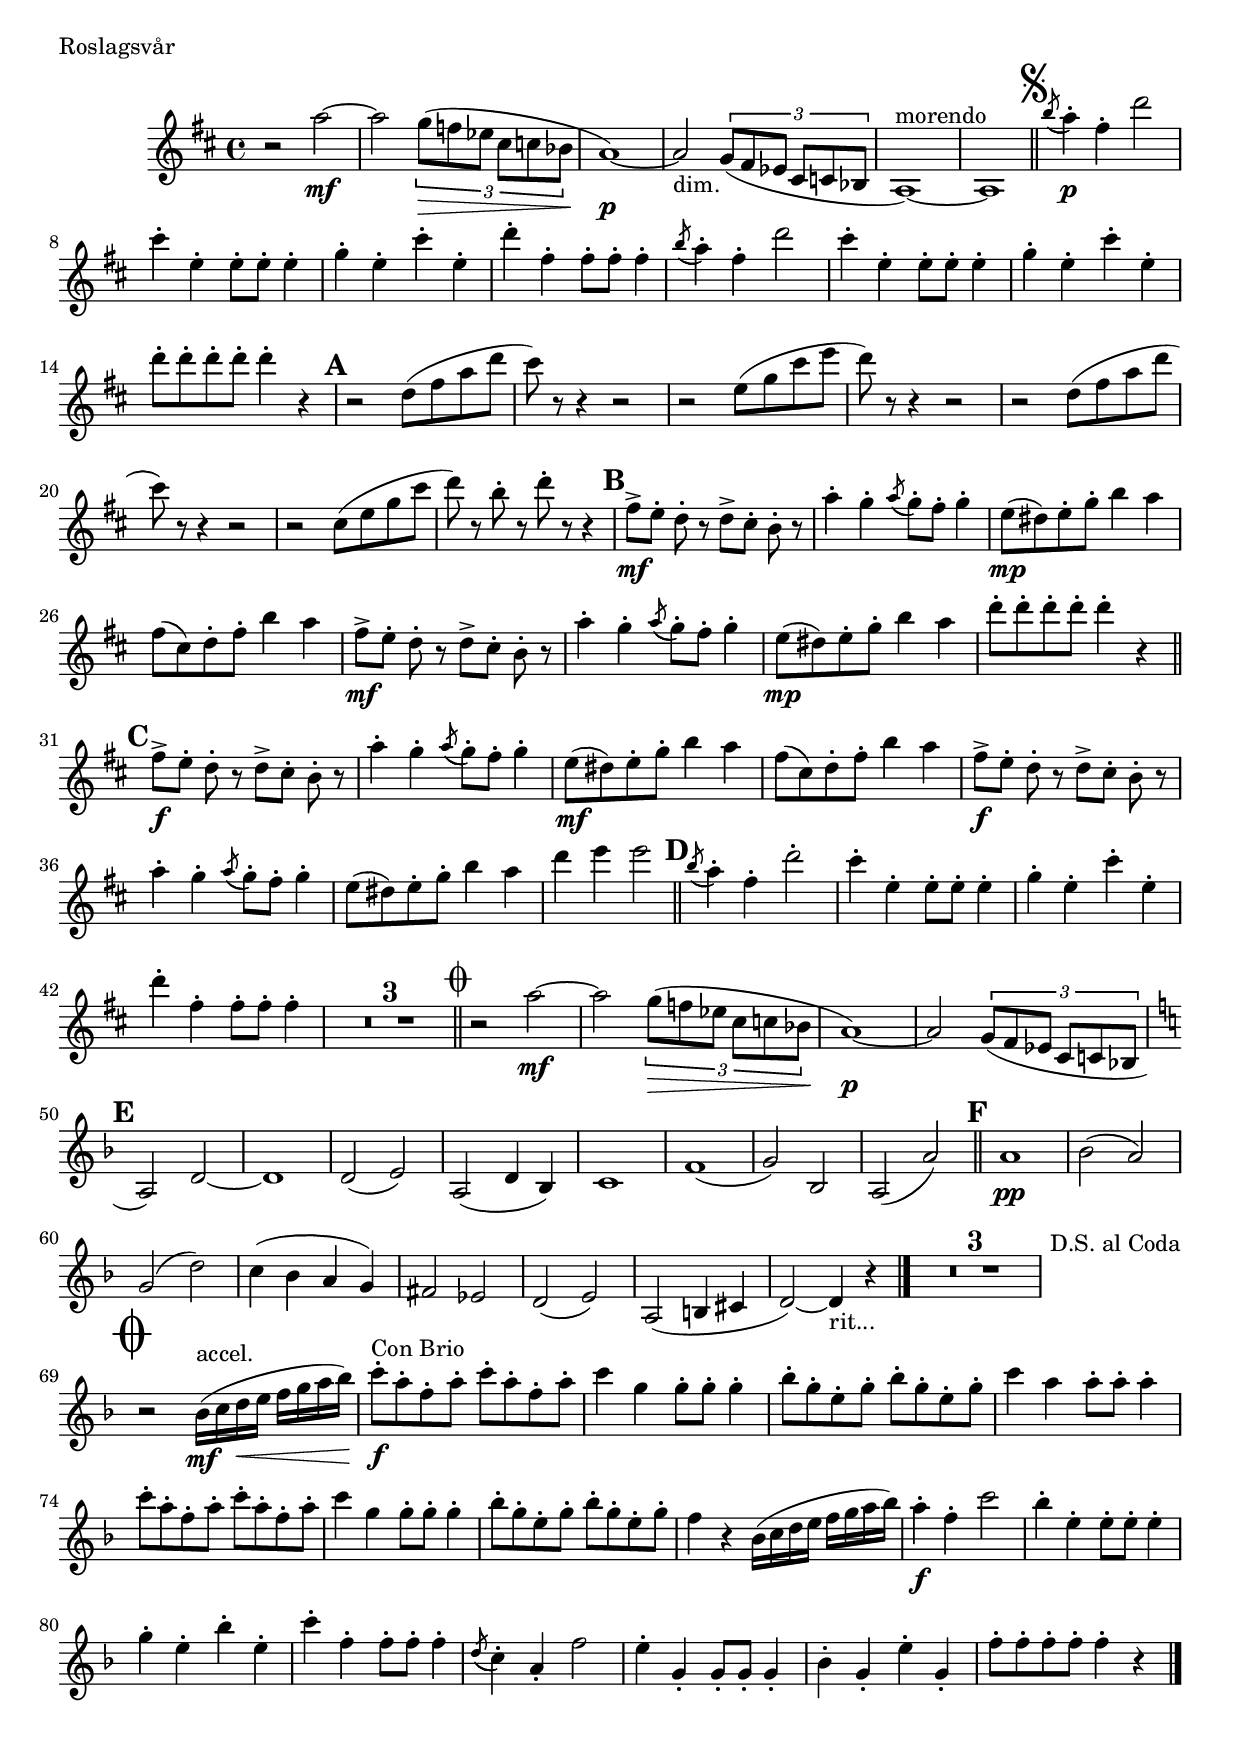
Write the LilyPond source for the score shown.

\version "2.22.1"
% When ready to include in collection:	1. Comment out top section with \Include file(s)
%					2. \midi section if present.
%Comment out from here
%{
\include "../../../Includes/Polis_format.ily"

%...to here
%}
  \score {

    % Svenska Polisens Marscher: 1. Roslagsvar    
    \relative c''' { 
    	    \key d \major \time 4/4 
    	    \compressEmptyMeasures
    	    \set Score.markFormatter = #format-mark-box-letters
    	    \override DynamicLineSpanner #'staff-padding = #2
    	    \set Score.explicitKeySignatureVisibility = #begin-of-line-visible

    r2 a2~ \mf | %1
    a2 \times 2/3 {g8 \> ( [ f8 es8 ] cis8 [ c8 bes8 ]} | % 2
    a1 \! \p ) ~ | % 3
    a2 _"dim." \times 2/3 {g8 ( [ fis8 es8 ] cis8 [ c8 bes8 ]} | % 4
    a1 ^"morendo" ) ~ | % 5
    a1 \bar "||" | %6
    
    \mark \markup { \musicglyph #"scripts.segno" }
    \acciaccatura { b''8 ( } a4 \p ) -. fis4 -. d'2 | % 7
    cis4 -. e,4 -. e8 -. [ e8 -. ] e4 -. | % 8
    g4 -. e4 -. cis'4 -. e,4 -. | %9
    d'4 -. fis,4 -. fis8 -. [ fis8 -. ] fis4 -. | % 10
    \acciaccatura { b8 ( } a4 ) -. fis4 -. d'2  | % 11
    cis4 -. e,4 -. e8 -. [ e8 -. ] e4 -. | % 12
    g4 -. e4 -. cis'4 -. e,4 -. | % 13
    d'8 -. [ d8 -. d8 -. d8 -. ] d4 -. r4 | % 14
    
\mark \default %A
    r2 d,8 ( [ fis8 a8 d8 ] | % 15
    cis8 ) r8 r4 r2 | % 16
    r2 e,8 ( [ g8 cis8 e8 ] | % 17
    d8 ) r8 r4 r2 | % 18
    r2 d,8 ( [ fis8 a8 d8 ] | %19
    cis8 ) r8 r4 r2 | % 20
    r2 cis,8 ( [ e8 g8 cis8 ] | % 21
    d8 ) r8 b8 -. r8 d8 -. r8 r4 | % 22
    
\mark \default %B
    fis,8 \mf -> [ e8 -. ] d8 -. r8 d8 -> [ cis8 -. ] b8 -. r8 | % 23
    a'4 -. g4 -. \acciaccatura { a8 ( } g8 ) -. [ fis8 -. ] g4 -. | % 24
    e8 \mp ( [ dis8 ) e8 -. g8 -. ] b4 a4 | % 25
    fis8 ( [ cis8 ) d8 -. fis8 -. ] b4 a4 | % 26
    fis8 \mf -> [ e8 -. ] d8 -. r8 d8 -> [ cis8 -. ] b8 -. r8 | % 27
    a'4 -. g4 -. \acciaccatura { a8 ( } g8 ) -. [ fis8 -. ] g4 -.| % 28
    e8 \mp ( [ dis8 ) e8 -. g8 -. ] b4 a4 | %29
    d8 -. [ d8 -. d8 -. d8 -. ] d4 -. r4 \bar "||" | %30
    
\mark \default %C
    fis,8 \f -> [ e8 -. ] d8 -. r8 d8 -> [ cis8 -. ] b8 -. r8 | % 31
    a'4 -. g4 -. \acciaccatura { a8 ( } g8 ) -. [ fis8 -. ] g4 -. | % 32
    e8 \mf ( [ dis8 ) e8 -. g8 -. ] b4 a4 | % 33
    fis8 ( [ cis8 ) d8 -. fis8 -. ] b4 a4 | % 34
    fis8 \f -> [ e8 -. ] d8 -. r8 d8 -> [ cis8 -. ] b8 -. r8 | % 35
    a'4 -. g4 -. \acciaccatura { a8 ( } g8 ) -. [ fis8 -. ] g4 -. | % 36
    e8 ( [ dis8 ) e8 -. g8 -. ] b4 a4 | % 37
    d4 e4 e2 \bar "||" | %38
    
\mark \default %D
    \acciaccatura { b8 ( } a4 ) -. fis4 -. d'2 -. | %39
    cis4 -. e,4 -. e8 -. [ e8 -. ] e4 -. | % 40
    g4 -. e4 -. cis'4 -. e,4 -. | % 41
    d'4 -. fis,4 -. fis8 -. [ fis8 -. ] fis4 -. | % 42
    R1*3 \bar "||" | %43
    \mark \markup { \musicglyph #"scripts.coda" } \mark \markup {
    \musicglyph #"scripts.coda"}
    r2 a2 \mf ~ | % 46
    a2 \times 2/3 {g8 \> ( [ f8 es8 ] cis8 [ c8 bes8 ]} | % 47
    a1 \! \p ) ~ | % 48
    a2 \times 2/3 {g8 ( [ fis8 es8 ] cis8 [ c8 bes8 ]} | %49
    
\mark \default %E
    \key f \major
    a2 ) d2 ~ | % 50
    d1 | % 51
    d2 ( e2 ) | % 52
    a,2 ( d4 bes4 ) | % 53
    c1 | % 54
    f1 ( | % 55
    g2 ) bes,2 | % 56
    a2 ( a'2 ) \bar "||" | %57
    
\mark \default %F
    a1 \pp | % 58
    bes2 ( a2 ) | %59
    g2 ( d'2 ) | % 60
    c4 ( bes4 a4 g4 ) | % 61
    fis2 es2 | % 62
    d2 ( e2 ) | % 63
    a,2 ( b4 cis4 | % 64
    d2 ) ~ d4 _"rit..." r4 \bar "|." | %65
    R1*3 | % 66

% \cadenzaOn will suppress the bar count and \stopStaff removes the staff lines.
    \cadenzaOn
      \stopStaff

      \override Staff.TimeSignature #'break-visibility = #end-of-line-invisible 
      \set Staff.explicitClefVisibility = #end-of-line-invisible 
      \set Staff.explicitKeySignatureVisibility = #end-of-line-invisible 
      \set Staff.printKeyCancellation = ##f 

%      \once \override TextScript.extra-offset = #'( 2 . -3.5 )
%      \once \override TextScript #'word-space = #1.5
%      \once \override TextScript #'X-offset = #8
      \once \override TextScript #'Y-offset = #-1
        | s1*0^\markup { D.S. al Coda } 

        % Increasing the unfold counter will expand the staff-free space
       \repeat unfold 1 {
          s4 s4 s4 s4 s4 s4 s4
          \bar "" }
        % Resume bar count and show staff lines again
        \break
     \startStaff
   \cadenzaOff

     % Coda on new line, use this:
     \once \override Score.RehearsalMark.font-size = #5
     \mark \markup { \musicglyph #"scripts.coda" }

   % The coda
   \override TextScript #'outside-staff-horizontal-padding = #5
   r2  bes'16 \mf ^"accel." ( [ c16 d16 \< e16 ] f16 [ g16 a16 bes16 ) ] | %69
   c8 \! \f ^"Con Brio" -. [ a8 -. f8 -. a8 -. ] c8 -. [ a8 -. f8 -. a8-. ] | % 70
   c4 g4 g8 -. [ g8 -. ] g4 -. | % 71
   bes8 -. [ g8 -. e8 -. g8 -. ] bes8 -. [ g8 -. e8 -. g8 -. ] | % 72
   c4 a4 a8 -. [ a8 -. ] a4 -. | % 73
   c8 -. [ a8 -. f8 -. a8 -. ] c8 -. [ a8 -. f8 -. a8 -. ] | % 74
   c4 g4 g8 -. [ g8 -. ] g4 -. | % 75
   bes8 -. [ g8 -. e8 -. g8 -. ] bes8 -. [ g8 -. e8 -. g8 -. ] | % 76
   f4 r4 bes,16 ( [ c16 d16 e16 ] f16 [ g16 a16 bes16 ) ] | % 77
   a4 \f -. f4 -. c'2 | % 78
   bes4 -. e,4 -. e8 -. [ e8 -. ] e4 -. | %79
   g4 -. e4 -. bes'4 -. e,4 -. | % 80
   c'4 -. f,4 -. f8 -. [ f8 -. ] f4 -. | % 81
   \acciaccatura { d8 ( } c4 ) -. a4 -. f'2 | % 82
   e4 -. g,4 -. g8 -. [ g8 -. ] g4 -. | % 83
   bes4 -. g4 -. e'4 -. g,4 -. | % 84
   f'8 -. [ f8 -. f8 -. f8 -. ] f4 -. r4 \bar "|." | %85

    }%end relative
    
    \header {
    	    piece = \markup {\concat{"Roslagsv"\char#229"r"}}
    	    composer = \markup {\concat {"Hugo Alfv"\char#233"n"}}
    	}
  }%end score
